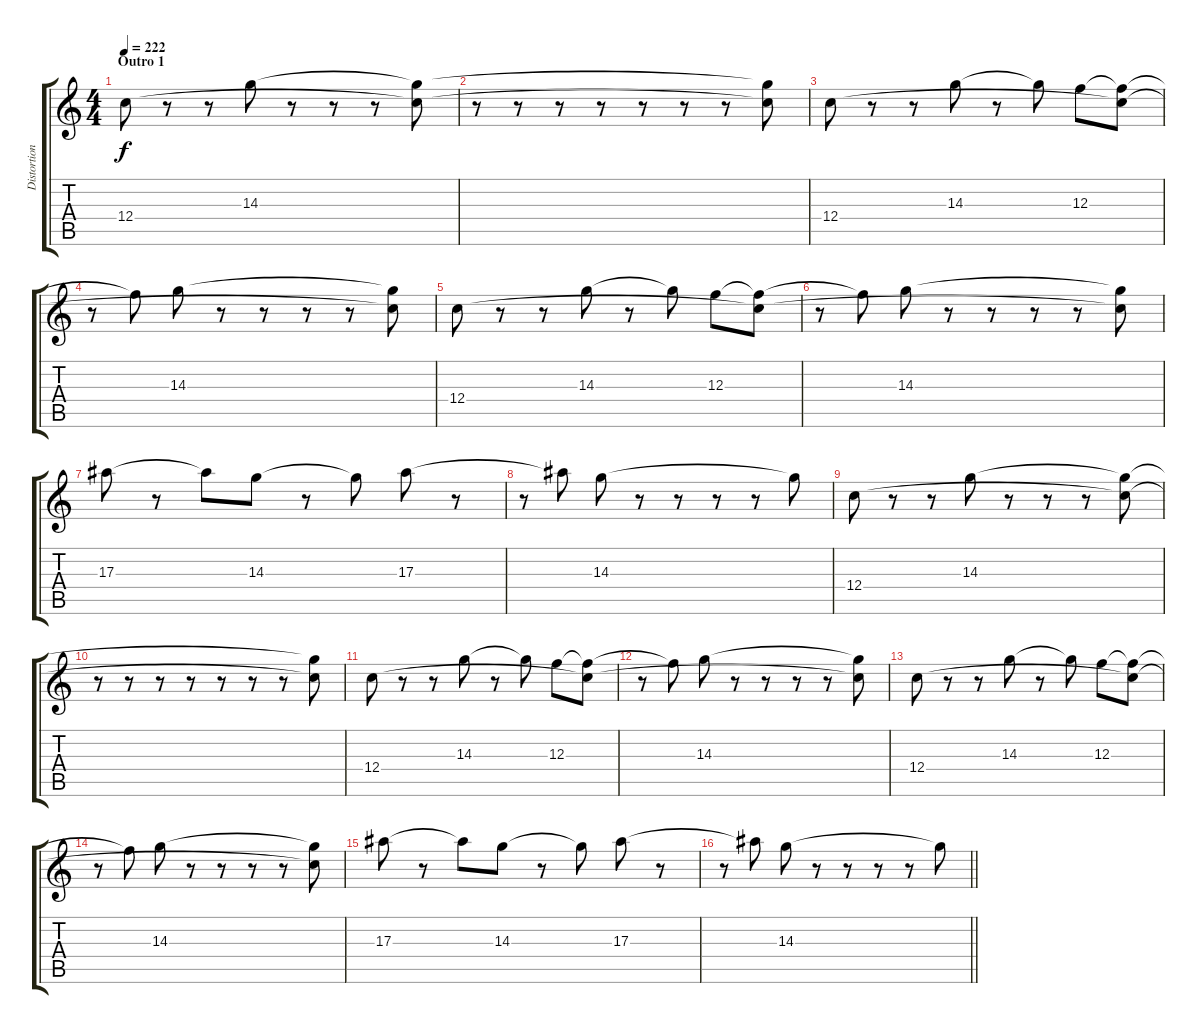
\track ("Distortion 2" "Distortion") {instrument distortionguitar}
\staff {score tabs}
\tuning (D4 A3 F3 C3 G2 C2) {hide}
\ts (4 4)
\section ("" "Outro 1")
\tempo 222
\clef g2
\ks c
12.4.8{dy f} r.8 r.8 14.3.8 r.8 r.8 r.8 (14.3{t} 12.4{t}).8 |
r.8 r.8 r.8 r.8 r.8 r.8 r.8 (14.3{t} 12.4{t}).8 |
12.4.8 r.8 r.8 14.3.8 r.8 14.3{t}.8 12.3.8 (12.3{t} 12.4{t}).8 |
r.8 12.3{t}.8 14.3.8 r.8 r.8 r.8 r.8 (14.3{t} 12.4{t}).8 |
12.4.8 r.8 r.8 14.3.8 r.8 14.3{t}.8 12.3.8 (12.3{t} 12.4{t}).8 |
r.8 12.3{t}.8 14.3.8 r.8 r.8 r.8 r.8 (14.3{t} 12.4{t}).8 |
17.3.8 r.8 17.3{t}.8 14.3.8 r.8 14.3{t}.8 17.3.8 r.8 |
r.8 17.3{t}.8 14.3.8 r.8 r.8 r.8 r.8 14.3{t}.8 |
12.4.8 r.8 r.8 14.3.8 r.8 r.8 r.8 (14.3{t} 12.4{t}).8 |
r.8 r.8 r.8 r.8 r.8 r.8 r.8 (14.3{t} 12.4{t}).8 |
12.4.8 r.8 r.8 14.3.8 r.8 14.3{t}.8 12.3.8 (12.3{t} 12.4{t}).8 |
r.8 12.3{t}.8 14.3.8 r.8 r.8 r.8 r.8 (14.3{t} 12.4{t}).8 |
12.4.8 r.8 r.8 14.3.8 r.8 14.3{t}.8 12.3.8 (12.3{t} 12.4{t}).8 |
r.8 12.3{t}.8 14.3.8 r.8 r.8 r.8 r.8 (14.3{t} 12.4{t}).8 |
17.3.8 r.8 17.3{t}.8 14.3.8 r.8 14.3{t}.8 17.3.8 r.8 |
\barLineRight lightlight
r.8 17.3{t}.8 14.3.8 r.8 r.8 r.8 r.8 14.3{t}.8
